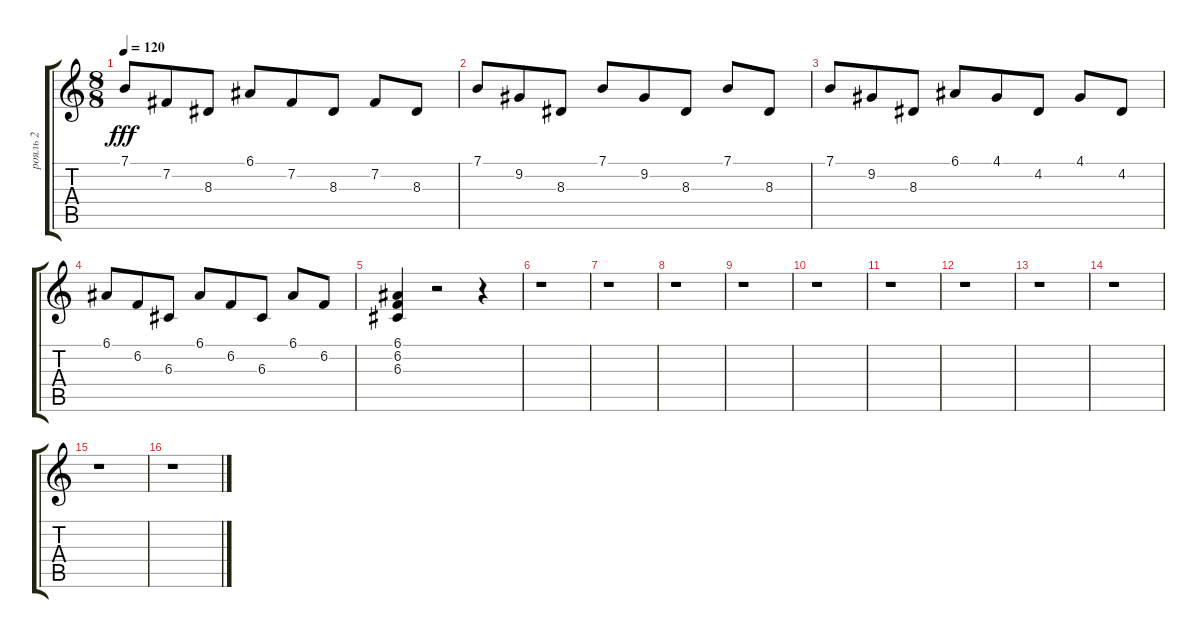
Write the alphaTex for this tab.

\track ("рояль 2" "рояль 2") {instrument brightacousticpiano}
\staff {score tabs}
\tuning (E4 B3 G3 D3 A2 E2) {hide}
\ts (8 8)
\tempo 120
\clef g2
\ks c
7.1.8{dy fff} 7.2.8 8.3.8 6.1.8 7.2.8 8.3.8 7.2.8 8.3.8 |
7.1.8 9.2.8 8.3.8 7.1.8 9.2.8 8.3.8 7.1.8 8.3.8 |
7.1.8 9.2.8 8.3.8 6.1.8 4.1.8 4.2.8 4.1.8 4.2.8 |
6.1.8 6.2.8 6.3.8 6.1.8 6.2.8 6.3.8 6.1.8 6.2.8 |
(6.1 6.2 6.3).4 r.2 r.4 |
r.1 |
r.1 |
r.1 |
r.1 |
r.1 |
r.1 |
r.1 |
r.1 |
r.1 |
r.1 |
r.1
